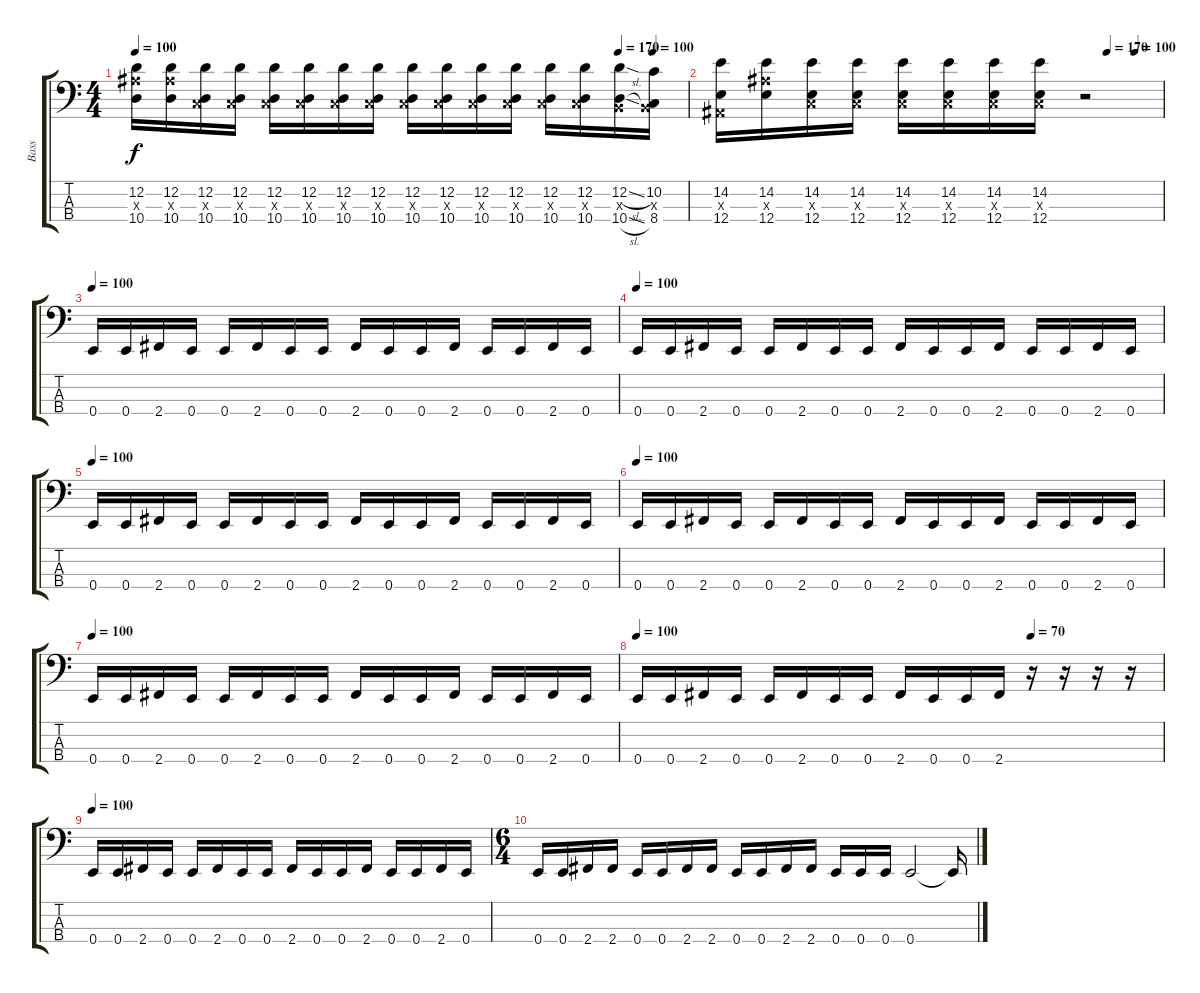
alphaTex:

\track ("Bass" "Bass") {instrument electricbasspick}
\staff {score tabs}
\tuning (G2 D2 A1 E1) {hide}
\ts (4 4)
\tempo 100
\tempo (170 0.875)
\tempo (100 0.9375)
\clef f4
\ks c
(12.2 13.3{x} 10.4).16{dy f} (12.2 13.3{x} 10.4).16 (12.2 3.3{x} 10.4).16 (12.2 3.3{x} 10.4).16 (12.2 3.3{x} 10.4).16 (12.2 3.3{x} 10.4).16 (12.2 3.3{x} 10.4).16 (12.2 3.3{x} 10.4).16 (12.2 3.3{x} 10.4).16 (12.2 3.3{x} 10.4).16 (12.2 3.3{x} 10.4).16 (12.2 3.3{x} 10.4).16 (12.2 3.3{x} 10.4).16 (12.2 3.3{x} 10.4).16 (12.2{sl} 2.3{x} 10.4{sl}).16 (10.2 2.3{x} 8.4).16 |
\tempo (170 0.875)
\tempo (100 0.9375)
(14.2 1.3{x} 12.4).16 (14.2 13.3{x} 12.4).16 (14.2 3.3{x} 12.4).16 (14.2 3.3{x} 12.4).16 (14.2 3.3{x} 12.4).16 (14.2 3.3{x} 12.4).16 (14.2 3.3{x} 12.4).16 (14.2 3.3{x} 12.4).16 r.2 |
\tempo 100
0.4.16 0.4.16 2.4.16 0.4.16 0.4.16 2.4.16 0.4.16 0.4.16 2.4.16 0.4.16 0.4.16 2.4.16 0.4.16 0.4.16 2.4.16 0.4.16 |
\tempo 100
0.4.16 0.4.16 2.4.16 0.4.16 0.4.16 2.4.16 0.4.16 0.4.16 2.4.16 0.4.16 0.4.16 2.4.16 0.4.16 0.4.16 2.4.16 0.4.16 |
\tempo 100
0.4.16 0.4.16 2.4.16 0.4.16 0.4.16 2.4.16 0.4.16 0.4.16 2.4.16 0.4.16 0.4.16 2.4.16 0.4.16 0.4.16 2.4.16 0.4.16 |
\tempo 100
0.4.16 0.4.16 2.4.16 0.4.16 0.4.16 2.4.16 0.4.16 0.4.16 2.4.16 0.4.16 0.4.16 2.4.16 0.4.16 0.4.16 2.4.16 0.4.16 |
\tempo 100
0.4.16 0.4.16 2.4.16 0.4.16 0.4.16 2.4.16 0.4.16 0.4.16 2.4.16 0.4.16 0.4.16 2.4.16 0.4.16 0.4.16 2.4.16 0.4.16 |
\tempo 100
\tempo (70 0.75)
0.4.16 0.4.16 2.4.16 0.4.16 0.4.16 2.4.16 0.4.16 0.4.16 2.4.16 0.4.16 0.4.16 2.4.16 r.16 r.16 r.16 r.16 |
\tempo 100
0.4.16 0.4.16 2.4.16 0.4.16 0.4.16 2.4.16 0.4.16 0.4.16 2.4.16 0.4.16 0.4.16 2.4.16 0.4.16 0.4.16 2.4.16 0.4.16 |
\ts (6 4)
0.4.16 0.4.16 2.4.16 2.4.16 0.4.16 0.4.16 2.4.16 2.4.16 0.4.16 0.4.16 2.4.16 2.4.16 0.4.16 0.4.16 0.4.16 0.4.2 0.4{t}.16
